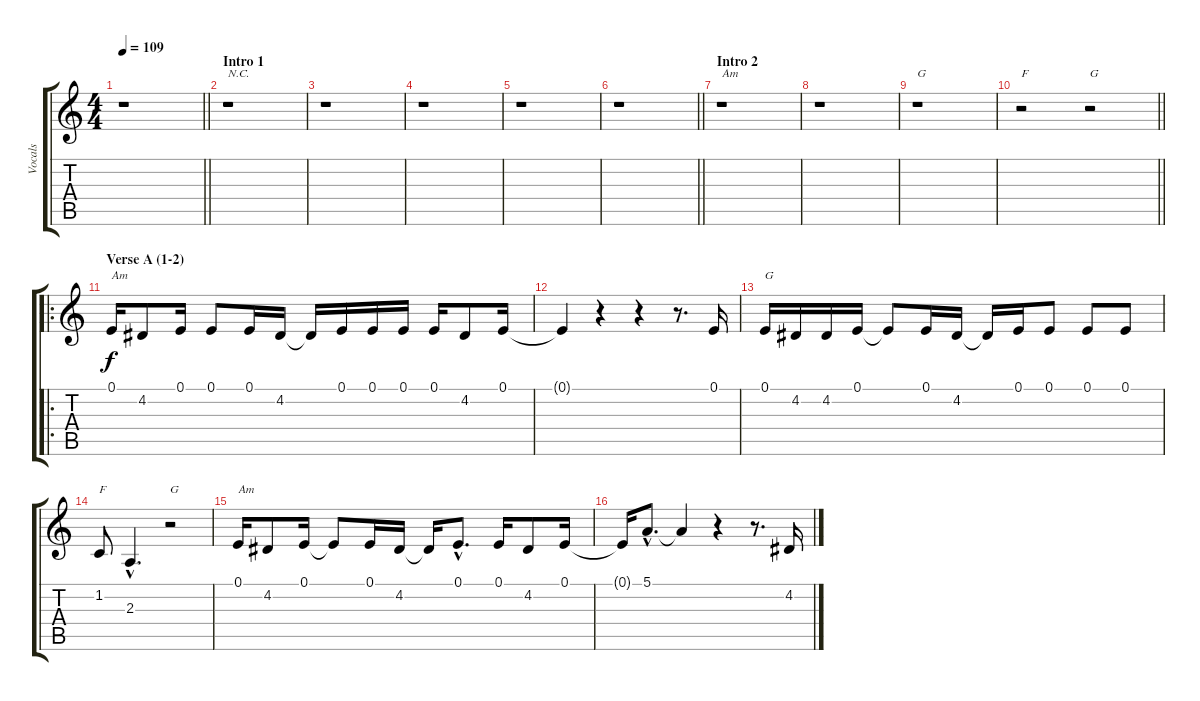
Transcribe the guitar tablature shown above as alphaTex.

\track ("Vocals" "Vocals") {instrument sopranosax}
\staff {score tabs}
\tuning (E4 B3 G3 D3 A2 E2) {hide}
\ts (4 4)
\tempo 109
\clef g2
\barLineRight lightlight
\ks aminor
r.1{dy f instrument sopranosax} |
\section ("" "Intro 1")
r.1{txt "N.C."} |
r.1 |
r.1 |
r.1 |
\barLineRight lightlight
r.1 |
\section ("" "Intro 2")
r.1{txt "Am"} |
r.1 |
r.1{txt "G"} |
\barLineRight lightlight
r.2{txt "F"} r.2{txt "G"} |
\ro
\section ("" "Verse A (1-2)")
0.1.16{txt "Am"} 4.2.8 0.1.16 0.1.8 0.1.16 4.2.16 4.2{t}.16 0.1.16 0.1.16 0.1.16 0.1.16 4.2.8 0.1.16 |
0.1{t}.4 r.4 r.4 r.8{d} 0.1.16 |
0.1.16{txt "G"} 4.2.16 4.2.16 0.1.16 0.1{t}.8 0.1.16 4.2.16 4.2{t}.16 0.1.16 0.1.8 0.1.8 0.1.8 |
1.2.8{txt "F"} 2.3{hac}.4{d} r.2{txt "G"} |
0.1.16{txt "Am"} 4.2.8 0.1.16 0.1{t}.8 0.1.16 4.2.16 4.2{t}.16 0.1{hac}.8{d} 0.1.16 4.2.8 0.1.16 |
0.1{t}.16 5.1{hac}.8{d} 5.1{t}.4 r.4 r.8{d} 4.2.16
